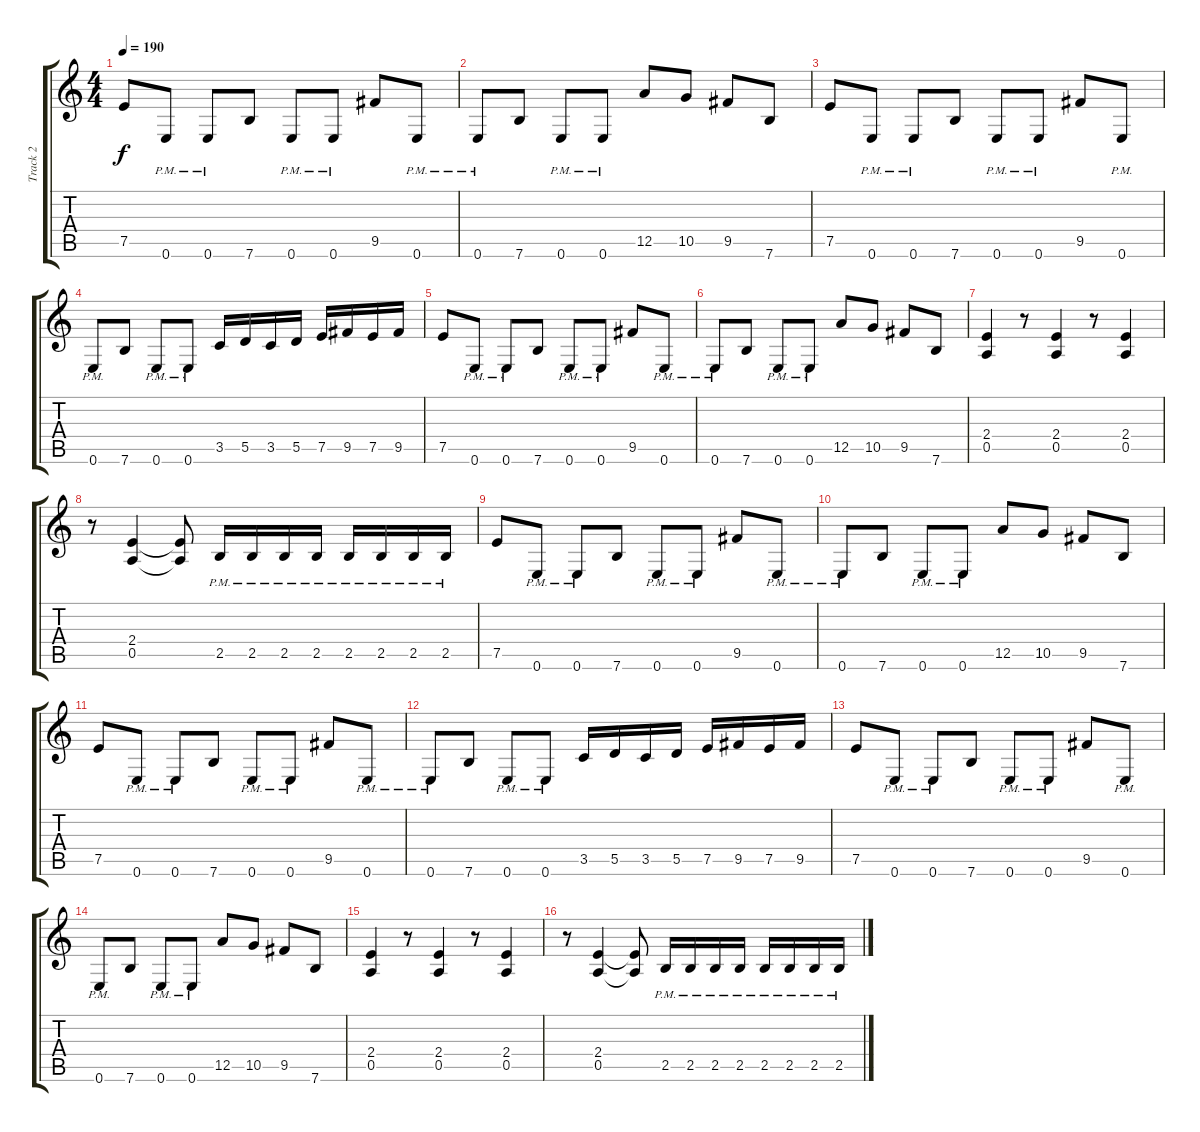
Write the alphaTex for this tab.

\track ("Track 2" "Track 2") {instrument distortionguitar}
\staff {score tabs}
\tuning (E4 B3 G3 D3 A2 E2) {hide}
\ts (4 4)
\tempo 190
\clef g2
\ks c
7.5.8{dy f} 0.6{pm}.8 0.6{pm}.8 7.6.8 0.6{pm}.8 0.6{pm}.8 9.5.8 0.6{pm}.8 |
0.6{pm}.8 7.6.8 0.6{pm}.8 0.6{pm}.8 12.5.8 10.5.8 9.5.8 7.6.8 |
7.5.8 0.6{pm}.8 0.6{pm}.8 7.6.8 0.6{pm}.8 0.6{pm}.8 9.5.8 0.6{pm}.8 |
0.6{pm}.8 7.6.8 0.6{pm}.8 0.6{pm}.8 3.5.16 5.5.16 3.5.16 5.5.16 7.5.16 9.5.16 7.5.16 9.5.16 |
7.5.8 0.6{pm}.8 0.6{pm}.8 7.6.8 0.6{pm}.8 0.6{pm}.8 9.5.8 0.6{pm}.8 |
0.6{pm}.8 7.6.8 0.6{pm}.8 0.6{pm}.8 12.5.8 10.5.8 9.5.8 7.6.8 |
(2.4 0.5).4 r.8 (2.4 0.5).4 r.8 (2.4 0.5).4 |
r.8 (2.4 0.5).4 (2.4{t} 0.5{t}).8 2.5{pm}.16 2.5{pm}.16 2.5{pm}.16 2.5{pm}.16 2.5{pm}.16 2.5{pm}.16 2.5{pm}.16 2.5{pm}.16 |
7.5.8 0.6{pm}.8 0.6{pm}.8 7.6.8 0.6{pm}.8 0.6{pm}.8 9.5.8 0.6{pm}.8 |
0.6{pm}.8 7.6.8 0.6{pm}.8 0.6{pm}.8 12.5.8 10.5.8 9.5.8 7.6.8 |
7.5.8 0.6{pm}.8 0.6{pm}.8 7.6.8 0.6{pm}.8 0.6{pm}.8 9.5.8 0.6{pm}.8 |
0.6{pm}.8 7.6.8 0.6{pm}.8 0.6{pm}.8 3.5.16 5.5.16 3.5.16 5.5.16 7.5.16 9.5.16 7.5.16 9.5.16 |
7.5.8 0.6{pm}.8 0.6{pm}.8 7.6.8 0.6{pm}.8 0.6{pm}.8 9.5.8 0.6{pm}.8 |
0.6{pm}.8 7.6.8 0.6{pm}.8 0.6{pm}.8 12.5.8 10.5.8 9.5.8 7.6.8 |
(2.4 0.5).4 r.8 (2.4 0.5).4 r.8 (2.4 0.5).4 |
r.8 (2.4 0.5).4 (2.4{t} 0.5{t}).8 2.5{pm}.16 2.5{pm}.16 2.5{pm}.16 2.5{pm}.16 2.5{pm}.16 2.5{pm}.16 2.5{pm}.16 2.5{pm}.16
